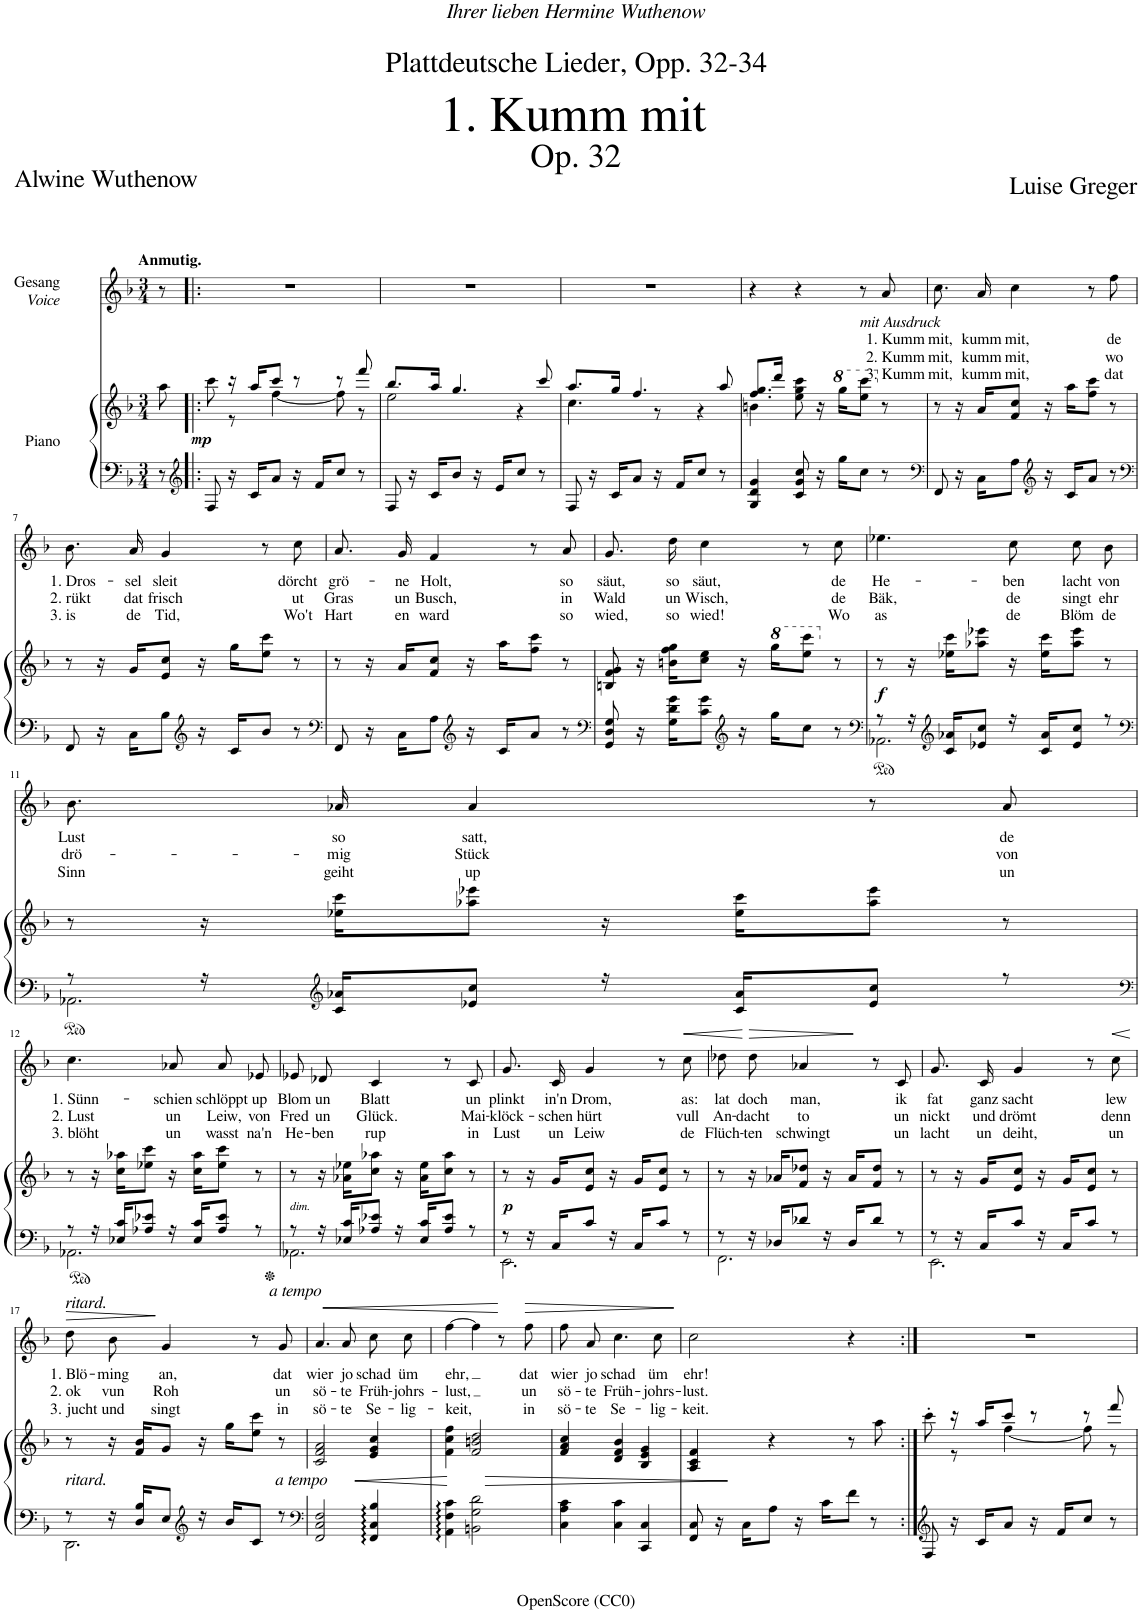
**kern	**kern	**dynam	**kern	**text	**text	**text	**dynam
*part2	*part2	*part2	*part1	*part1	*part1	*part1	*part1
*staff3	*staff2	*staff2/3	*staff1	*staff1	*staff1	*staff1	*staff1
*I"Piano	*	*	*I"Gesang Voice	*	*	*	*
*I'Pno	*	*	*	*	*	*	*
*clefF4	*clefG2	*	*clefG2	*	*	*	*
*k[b-]	*k[b-]	*	*k[b-]	*	*	*	*
*M3/4	*M3/4	*	*M3/4	*	*	*	*
=1	=1	=1	=1	=1	=1	=1	=1
!	!	!	!LO:TX:a:B:t=Anmutig.	!	!	!	!
8r	8aa\	.	8r	.	.	.	.
=2!|:	=2!|:	=2!|:	=2!|:	=2!|:	=2!|:	=2!|:	=2!|:
*clefG2	*	*	*	*	*	*	*
*	*^	*	*	*	*	*	*
!	!	!	!LO:DY:b	!	!	!	!	!
8F/	8ccc\	8ryy	mp	2.r	.	.	.	.
16r	16r	8r	.	.	.	.	.	.
16c/KL	16aa/KL	.	.	.	.	.	.	.
8a/J	8ccc/J	[4ff\	.	.	.	.	.	.
16r	8r	.	.	.	.	.	.	.
16f/KL	.	.	.	.	.	.	.	.
8cc/J	8r	8ff\]	.	.	.	.	.	.
8r	8fff/	8r	.	.	.	.	.	.
=3	=3	=3	=3	=3	=3	=3	=3	=3
8F/	8.bb-/L	2ee\	.	2.r	.	.	.	.
16r	.	.	.	.	.	.	.	.
16c/KL	16aa/Jk	.	.	.	.	.	.	.
8b-/J	4.gg/	.	.	.	.	.	.	.
16r	.	.	.	.	.	.	.	.
16e/KL	.	.	.	.	.	.	.	.
8cc/J	.	4r	.	.	.	.	.	.
8r	8ccc/	.	.	.	.	.	.	.
=4	=4	=4	=4	=4	=4	=4	=4	=4
8F/	8.aa/L	4.cc\	.	2.r	.	.	.	.
16r	.	.	.	.	.	.	.	.
16c/KL	16gg/Jk	.	.	.	.	.	.	.
8a/J	4.ff/	.	.	.	.	.	.	.
16r	.	8r	.	.	.	.	.	.
16f/KL	.	.	.	.	.	.	.	.
8cc/J	.	4r	.	.	.	.	.	.
8r	8aa/	.	.	.	.	.	.	.
=5	=5	=5	=5	=5	=5	=5	=5	=5
4G/ 4d/ 4g/	8.ff/ 8.gg/L	4bn\	.	4r	.	.	.	.
.	16ddd/Jk	.	.	.	.	.	.	.
8c/ 8g/ 8cc/	8ee\ 8gg\ 8ccc\	4.ryy	.	4r	.	.	.	.
16r	16r	.	.	.	.	.	.	.
*	*8va	*	*	*	*	*	*	*
16gg\KL	16ggg\KL	.	.	.	.	.	.	.
!	!	!	!	!LO:TX:b:i:t=mit Ausdruck	!	!	!	!
8cc\J	8eee\ 8cccc\J	.	.	8r	.	.	.	.
*	*X8va	*	*	*	*	*	*	*
!	!	!	!	!	!LO:LY:b	!LO:LY:b	!LO:LY:b	!
8r	8r	8ryy	.	8a/	1. Kumm	2. Kumm	3. Kumm	.
*	*v	*v	*	*	*	*	*	*
=6	=6	=6	=6	=6	=6	=6	=6
*clefF4	*	*	*	*	*	*	*
*	*^	*	*	*	*	*	*
!	!	!	!	!	!LO:LY:b	!LO:LY:b	!LO:LY:b	!
*	*v	*v	*	*	*	*	*	*
8FF/	8r	.	8.cc\L	mit,	mit,	mit,	.
16r	16r	.	.	.	.	.	.
!	!	!	!	!LO:LY:b	!LO:LY:b	!LO:LY:b	!
16C\KL	16a/KL	.	16a\Jk	kumm	kumm	kumm	.
!	!	!	!	!LO:LY:b	!LO:LY:b	!LO:LY:b	!
8A\J	8f/ 8cc/J	.	4cc\	mit,	mit,	mit,	.
*clefG2	*	*	*	*	*	*	*
16r	16r	.	.	.	.	.	.
16c/KL	16aa\KL	.	.	.	.	.	.
8a/J	8ff\ 8ccc\J	.	8r	.	.	.	.
!	!	!	!	!LO:LY:b	!LO:LY:b	!LO:LY:b	!
8r	8r	.	8ff\	de	wo	dat	.
!!LO:LB:g=z
=7	=7	=7	=7	=7	=7	=7	=7
*clefF4	*	*	*	*	*	*	*
!	!	!	!	!LO:LY:b	!LO:LY:b	!LO:LY:b	!
8FF/	8r	.	8.b-/L	1. Dros-	2. rükt	3. is	.
16r	16r	.	.	.	.	.	.
!	!	!	!	!LO:LY:b	!LO:LY:b	!LO:LY:b	!
16C\KL	16g/KL	.	16a/Jk	-sel	dat	de	.
!	!	!	!	!LO:LY:b	!LO:LY:b	!LO:LY:b	!
8B-\J	8e/ 8cc/J	.	4g/	sleit	frisch	Tid,	.
*clefG2	*	*	*	*	*	*	*
16r	16r	.	.	.	.	.	.
16c/KL	16gg\KL	.	.	.	.	.	.
8b-/J	8ee\ 8ccc\J	.	8r	.	.	.	.
!	!	!	!	!LO:LY:b	!LO:LY:b	!LO:LY:b	!
8r	8r	.	8cc\	dörcht	ut	Wo't	.
=8	=8	=8	=8	=8	=8	=8	=8
*clefF4	*	*	*	*	*	*	*
!	!	!	!	!LO:LY:b	!LO:LY:b	!LO:LY:b	!
8FF/	8r	.	8.a/L	grö-	Gras	Hart	.
16r	16r	.	.	.	.	.	.
!	!	!	!	!LO:LY:b	!LO:LY:b	!LO:LY:b	!
16C\KL	16a/KL	.	16g/Jk	-ne	un	en	.
!	!	!	!	!LO:LY:b	!LO:LY:b	!LO:LY:b	!
8A\J	8f/ 8cc/J	.	4f/	Holt,	Busch,	ward	.
*clefG2	*	*	*	*	*	*	*
16r	16r	.	.	.	.	.	.
16c/KL	16aa\KL	.	.	.	.	.	.
8a/J	8ff\ 8ccc\J	.	8r	.	.	.	.
!	!	!	!	!LO:LY:b	!LO:LY:b	!LO:LY:b	!
8r	8r	.	8a/	so	in	so	.
=9	=9	=9	=9	=9	=9	=9	=9
*clefF4	*	*	*	*	*	*	*
!	!	!	!	!LO:LY:b	!LO:LY:b	!LO:LY:b	!
8GG/ 8D/ 8G/	8Bn/ 8f/ 8g/	.	8.g\L	säut,	Wald	wied,	.
16r	16r	.	.	.	.	.	.
!	!	!	!	!LO:LY:b	!LO:LY:b	!LO:LY:b	!
16G\ 16d\ 16g\KL	16bn\ 16ff\ 16gg\KL	.	16dd\Jk	so	un	so	.
!	!	!	!	!LO:LY:b	!LO:LY:b	!LO:LY:b	!
8c\ 8g\J	8cc\ 8ee\J	.	4cc\	säut,	Wisch,	wied!	.
*clefG2	*	*	*	*	*	*	*
16r	16r	.	.	.	.	.	.
*	*8va	*	*	*	*	*	*
16gg\KL	16ggg\KL	.	.	.	.	.	.
8cc\J	8eee\ 8cccc\J	.	8r	.	.	.	.
*	*X8va	*	*	*	*	*	*
!	!	!	!	!LO:LY:b	!LO:LY:b	!LO:LY:b	!
8r	8r	.	8cc\	de	de	Wo	.
=10	=10	=10	=10	=10	=10	=10	=10
*clefF4	*	*	*	*	*	*	*
*^	*	*	*	*	*	*	*
!	!	!	!LO:DY:b	!	!LO:LY:b	!LO:LY:b	!LO:LY:b	!
8r	2.AA-X\	8r	f	4.ee-X\	He-	Bäk,	as	.
16r	.	16r	.	.	.	.	.	.
*clefG2	*	*	*	*	*	*	*	*
16c/ 16a-X/KL	.	16ee-X\ 16ccc\KL	.	.	.	.	.	.
8e-X/ 8cc/J	.	8aa-X\ 8eee-X\J	.	.	.	.	.	.
!	!	!	!	!	!LO:LY:b	!LO:LY:b	!LO:LY:b	!
16r	.	16r	.	8cc\	-ben	de	de	.
16c/ 16a-/KL	.	16ee-\ 16ccc\KL	.	.	.	.	.	.
!	!	!	!	!	!LO:LY:b	!LO:LY:b	!LO:LY:b	!
8e-/ 8cc/J	.	8aa-\ 8eee-\J	.	8cc\L	lacht	singt	Blöm	.
!	!	!	!	!	!LO:LY:b	!LO:LY:b	!LO:LY:b	!
8r	.	8r	.	8b-\J	von	ehr	de	.
!!LO:LB:g=z
=11	=11	=11	=11	=11	=11	=11	=11	=11
*clefF4	*	*	*	*	*	*	*	*
!	!	!	!	!	!LO:LY:b	!LO:LY:b	!LO:LY:b	!
8r	2.AA-X\	8r	.	8.b-/L	Lust	drö-	Sinn	.
16r	.	16r	.	.	.	.	.	.
*clefG2	*	*	*	*	*	*	*	*
!	!	!	!	!	!LO:LY:b	!LO:LY:b	!LO:LY:b	!
16c/ 16a-X/KL	.	16ee-X\ 16ccc\KL	.	16a-X/Jk	so	-mig	geiht	.
!	!	!	!	!	!LO:LY:b	!LO:LY:b	!LO:LY:b	!
8e-X/ 8cc/J	.	8aa-X\ 8eee-X\J	.	4a-/	satt,	Stück	up	.
16r	.	16r	.	.	.	.	.	.
16c/ 16a-/KL	.	16ee-\ 16ccc\KL	.	.	.	.	.	.
8e-/ 8cc/J	.	8aa-\ 8eee-\J	.	8r	.	.	.	.
!	!	!	!	!	!LO:LY:b	!LO:LY:b	!LO:LY:b	!
8r	.	8r	.	8a-/	de	von	un	.
!!LO:LB:g=z
=12	=12	=12	=12	=12	=12	=12	=12	=12
*clefF4	*	*	*	*	*	*	*	*
!	!	!	!	!	!LO:LY:b	!LO:LY:b	!LO:LY:b	!
8r	2.AA-X\	8r	.	4.cc\	1. Sünn-	2. Lust	3. blöht	.
16r	.	16r	.	.	.	.	.	.
16E-X/ 16c/KL	.	16cc\ 16aa-X\KL	.	.	.	.	.	.
8A-X/ 8e-X/J	.	8ee-X\ 8ccc\J	.	.	.	.	.	.
!	!	!	!	!	!LO:LY:b	!LO:LY:b	!LO:LY:b	!
16r	.	16r	.	8a-X/	-schien	un	un	.
16E-/ 16c/KL	.	16cc\ 16aa-\KL	.	.	.	.	.	.
!	!	!	!	!	!LO:LY:b	!LO:LY:b	!LO:LY:b	!
8A-/ 8e-/J	.	8ee-\ 8ccc\J	.	8a-/L	schlöppt	Leiw,	wasst	.
!	!	!	!	!	!LO:LY:b	!LO:LY:b	!LO:LY:b	!
8r	.	8r	.	8e-X/J	up	von	na'n	.
=13	=13	=13	=13	=13	=13	=13	=13	=13
!	!	!LO:TX:b:i:t=dim.	!	!	!	!	!	!
!	!	!	!	!	!LO:LY:b	!LO:LY:b	!LO:LY:b	!
8r	2.AA-X\	8r	.	8e-X/L	Blom	Fred	He-	.
!	!	!	!	!	!LO:LY:b	!LO:LY:b	!LO:LY:b	!
16r	.	16r	.	8d-X/J	un	un	-ben	.
16E-X/ 16c/KL	.	16a-X\ 16ee-X\KL	.	.	.	.	.	.
!	!	!	!	!	!LO:LY:b	!LO:LY:b	!LO:LY:b	!
8A-X/ 8e-X/J	.	8cc\ 8aa-X\J	.	4c/	Blatt	Glück.	rup	.
16r	.	16r	.	.	.	.	.	.
16E-/ 16c/KL	.	16a-\ 16ee-\KL	.	.	.	.	.	.
8A-/ 8e-/J	.	8cc\ 8aa-\J	.	8r	.	.	.	.
!	!	!	!	!	!LO:LY:b	!LO:LY:b	!LO:LY:b	!
8r	.	8r	.	8c/	un	Mai-	in	.
=14	=14	=14	=14	=14	=14	=14	=14	=14
!	!	!	!LO:DY:b	!	!LO:LY:b	!LO:LY:b	!LO:LY:b	!
8r	2.EE\	8r	p	8.g/L	plinkt	-klöck-	Lust	.
16r	.	16r	.	.	.	.	.	.
!	!	!	!	!	!LO:LY:b	!LO:LY:b	!LO:LY:b	!
16C/KL	.	16g/KL	.	16c/Jk	in'n	-schen	un	.
!	!	!	!	!	!LO:LY:b	!LO:LY:b	!LO:LY:b	!
8c/J	.	8e/ 8cc/J	.	4g/	Drom,	hürt	Leiw	.
16r	.	16r	.	.	.	.	.	.
16C/KL	.	16g/KL	.	.	.	.	.	.
8c/J	.	8e/ 8cc/J	.	8r	.	.	.	.
!	!	!	!	!	!LO:LY:b	!LO:LY:b	!LO:LY:b	!LO:HP:b
8r	.	8r	.	8cc\	as:	vull	de	<
=15	=15	=15	=15	=15	=15	=15	=15	=15
!	!	!	!	!	!LO:LY:b	!LO:LY:b	!LO:LY:b	!
8r	2.FF\	8r	.	8dd-X\L	lat	An-	Flüch-	.
!	!	!	!	!	!LO:LY:b	!LO:LY:b	!LO:LY:b	!LO:HP:n=1:b
16r	.	16r	.	8dd-\J	doch	-dacht	-ten	[ >
16D-X/KL	.	16a-X/KL	.	.	.	.	.	.
!	!	!	!	!	!LO:LY:b	!LO:LY:b	!LO:LY:b	!
8d-X/J	.	8f/ 8dd-X/J	.	4a-X/	man,	to	schwingt	.
16r	.	16r	.	.	.	.	.	.
16D-/KL	.	16a-/KL	.	.	.	.	.	.
8d-/J	.	8f/ 8dd-/J	.	8r	.	.	.	]
!	!	!	!	!	!LO:LY:b	!LO:LY:b	!LO:LY:b	!
8r	.	8r	.	8c/	ik	un	un	.
=16	=16	=16	=16	=16	=16	=16	=16	=16
!	!	!	!	!	!LO:LY:b	!LO:LY:b	!LO:LY:b	!
8r	2.EE\	8r	.	8.g/L	fat	nickt	lacht	.
16r	.	16r	.	.	.	.	.	.
!	!	!	!	!	!LO:LY:b	!LO:LY:b	!LO:LY:b	!
16C/KL	.	16g/KL	.	16c/Jk	ganz	und	un	.
!	!	!	!	!	!LO:LY:b	!LO:LY:b	!LO:LY:b	!
8c/J	.	8e/ 8cc/J	.	4g/	sacht	drömt	deiht,	.
16r	.	16r	.	.	.	.	.	.
16C/KL	.	16g/KL	.	.	.	.	.	.
8c/J	.	8e/ 8cc/J	.	8r	.	.	.	.
!	!	!	!	!	!LO:LY:b	!LO:LY:b	!LO:LY:b	!LO:HP:b
8r	.	8r	.	8cc\	lew	denn	un	<
*v	*v	*	*	*	*	*	*	*
.	.	.	.	.	.	.	[
!!LO:LB:g=z
=17	=17	=17	=17	=17	=17	=17	=17
*^	*	*	*	*	*	*	*
!	!	!	!	!LO:TX:a:i:t=ritard.	!	!	!	!
!	!	!LO:TX:b:i:t=ritard.	!	!	!	!	!	!
!	!	!	!	!	!LO:LY:b	!LO:LY:b	!LO:LY:b	!LO:HP:b
8r	2.DD\	8r	.	8dd\L	1. Blö-	2. ok	3. jucht	>
!	!	!	!	!	!LO:LY:b	!LO:LY:b	!LO:LY:b	!
16r	.	16r	.	8b-\J	-ming	vun	und	.
16D/ 16B-/KL	.	16f/ 16b-/KL	.	.	.	.	.	.
!	!	!	!	!	!LO:LY:b	!LO:LY:b	!LO:LY:b	!
8E/J	.	8g/J	.	4g/	an,	Roh	singt	]
*clefG2	*	*	*	*	*	*	*	*
16r	.	16r	.	.	.	.	.	.
16b-/KL	.	16gg\KL	.	.	.	.	.	.
!	!	!LO:TX:b:i:t=a tempo	!	!	!	!	!	!
8c/J	.	8ee\ 8ccc\J	.	8r	.	.	.	.
!	!	!	!	!LO:TX:a:i:t=a tempo	!	!	!	!
!	!	!	!	!	!LO:LY:b	!LO:LY:b	!LO:LY:b	!
8r	.	8r	.	8g/	dat	un	in	.
*v	*v	*	*	*	*	*	*	*
=18	=18	=18	=18	=18	=18	=18	=18
*clefF4	*	*	*	*	*	*	*
!	!	!LO:HP:b	!	!LO:LY:b	!LO:LY:b	!LO:LY:b	!
2FF/ 2C/ 2F/	2c/ 2f/ 2a/	<	4.a/	wier	sö-	sö-	.
!	!	!	!	!LO:LY:b	!LO:LY:b	!LO:LY:b	!LO:HP:b
.	.	.	8a/	jo	-te	-te	<
!	!	!	!	!LO:LY:b	!LO:LY:b	!LO:LY:b	!
4FF/:: 4C/:: 4B-/::	4e/ 4g/ 4cc/	.	8cc\L	schad	Früh-	Se-	.
!	!	!	!	!LO:LY:b	!LO:LY:b	!LO:LY:b	!
.	.	.	8cc\J	üm	-johrs-	-lig-	.
=19	=19	=19	=19	=19	=19	=19	=19
!	!	!	!	!LO:LY:b	!LO:LY:b	!LO:LY:b	!
4AA\:: 4F\:: 4c\::	4f\ 4cc\ 4ff\	.	[4ff\	ehr,	-lust,	-keit,	.
!	!	!LO:HP:n=1:b	!	!	!	!	!
2BBn\ 2G\ 2d\	2f/ 2bn/ 2dd/	[ >	4ff\]	.	.	.	.
.	.	.	8r	.	.	.	.
!	!	!	!	!LO:LY:b	!LO:LY:b	!LO:LY:b	!LO:HP:n=1:b
.	.	.	8ff\	dat	un	in	[ >
=20	=20	=20	=20	=20	=20	=20	=20
!	!	!	!	!LO:LY:b	!LO:LY:b	!LO:LY:b	!
4C\ 4A\ 4c\	4f/ 4a/ 4cc/	.	8ff\L	wier	sö-	sö-	.
!	!	!	!	!LO:LY:b	!LO:LY:b	!LO:LY:b	!
.	.	.	8a\J	jo	-te	-te	.
!	!	!	!	!LO:LY:b	!LO:LY:b	!LO:LY:b	!
4C\ 4c\	4d/ 4f/ 4b-/	.	4.cc\	schad	Früh-	Se-	.
4CC/ 4C/	4B-/ 4e/ 4g/	.	.	.	.	.	.
!	!	!	!	!LO:LY:b	!LO:LY:b	!LO:LY:b	!
.	.	.	8cc\	üm	-johrs-	-lig-	.
.	.	.	.	.	.	.	]
=21	=21	=21	=21	=21	=21	=21	=21
!	!	!	!	!LO:LY:b	!LO:LY:b	!LO:LY:b	!
8FF/ 8C/	4A/ 4c/ 4f/	.	2cc\	ehr!	-lust.	-keit.	.
16r	.	.	.	.	.	.	.
16C\KL	.	.	.	.	.	.	.
8A\J	4r	]	.	.	.	.	.
16r	.	.	.	.	.	.	.
16c\KL	.	.	.	.	.	.	.
8f\J	8r	.	4r	.	.	.	.
8r	8aa\	.	.	.	.	.	.
=22:|!	=22:|!	=22:|!	=22:|!	=22:|!	=22:|!	=22:|!	=22:|!
*clefG2	*	*	*	*	*	*	*
*	*^	*	*	*	*	*	*
8F/	8ccc'\	8ryy	.	2.r	.	.	.	.
16r	16r	8r	.	.	.	.	.	.
16c/KL	16aa/KL	.	.	.	.	.	.	.
8a/J	8ccc/J	[4ff\	.	.	.	.	.	.
16r	8r	.	.	.	.	.	.	.
16f/KL	.	.	.	.	.	.	.	.
8cc/J	8r	8ff\]	.	.	.	.	.	.
8r	8fff/	8r	.	.	.	.	.	.
*	*v	*v	*	*	*	*	*	*
=	=	=	=	=	=	=	=
*-	*-	*-	*-	*-	*-	*-	*-
